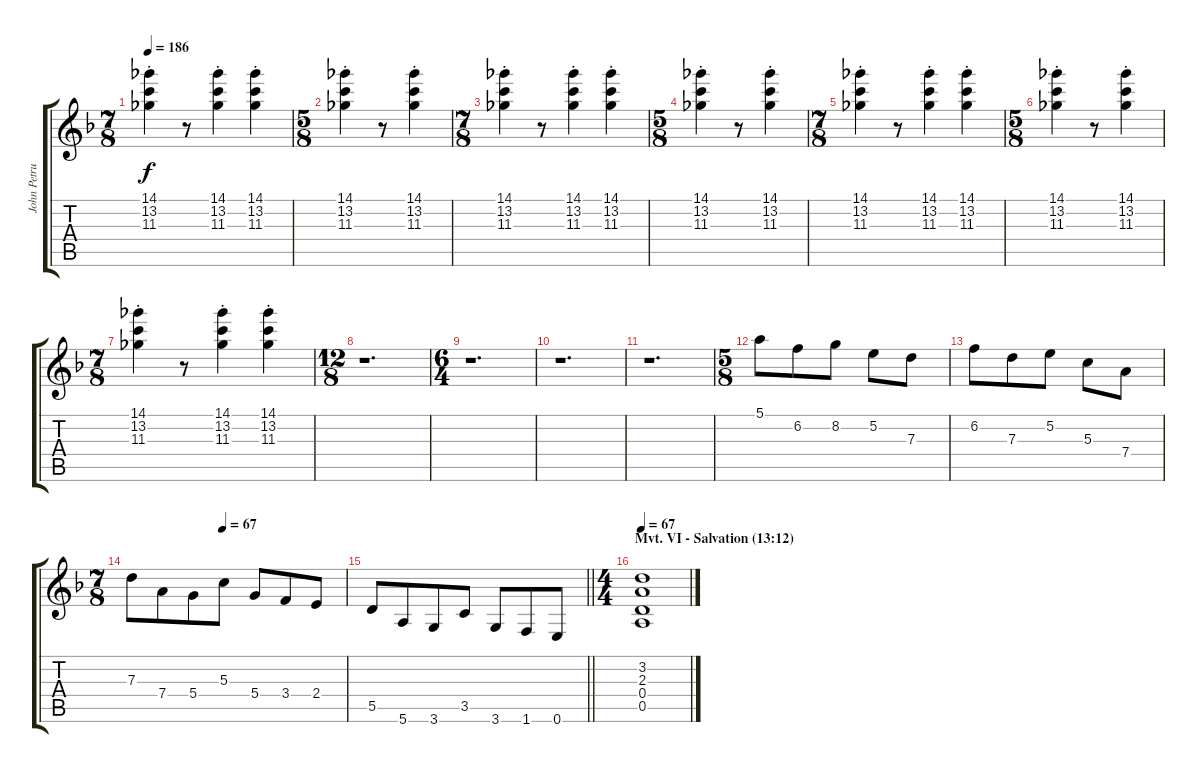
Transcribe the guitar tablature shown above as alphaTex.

\track ("John Petrucci Gtr. 2" "John Petru") {instrument distortionguitar}
\staff {score tabs}
\tuning (E4 B3 G3 D3 A2 E2) {hide}
\ts (7 8)
\tempo 186
\clef g2
\ks dminor
(14.1{st} 13.2{st} 11.3{st}).4{dy f} r.8 (14.1{st} 13.2{st} 11.3{st}).4 (14.1{st} 13.2{st} 11.3{st}).4 |
\ts (5 8)
(14.1{st} 13.2{st} 11.3{st}).4 r.8 (14.1{st} 13.2{st} 11.3{st}).4 |
\ts (7 8)
(14.1{st} 13.2{st} 11.3{st}).4 r.8 (14.1{st} 13.2{st} 11.3{st}).4 (14.1{st} 13.2{st} 11.3{st}).4 |
\ts (5 8)
(14.1{st} 13.2{st} 11.3{st}).4 r.8 (14.1{st} 13.2{st} 11.3{st}).4 |
\ts (7 8)
(14.1{st} 13.2{st} 11.3{st}).4 r.8 (14.1{st} 13.2{st} 11.3{st}).4 (14.1{st} 13.2{st} 11.3{st}).4 |
\ts (5 8)
(14.1{st} 13.2{st} 11.3{st}).4 r.8 (14.1{st} 13.2{st} 11.3{st}).4 |
\ts (7 8)
(14.1{st} 13.2{st} 11.3{st}).4 r.8 (14.1{st} 13.2{st} 11.3{st}).4 (14.1{st} 13.2{st} 11.3{st}).4 |
\ts (12 8)
r.1{d} |
\ts (6 4)
r.1{d} |
r.1{d} |
r.1{d} |
\ts (5 8)
5.1.8{volume 13 balance 16 instrument distortionguitar} 6.2.8 8.2.8 5.2.8 7.3.8 |
6.2.8 7.3.8 5.2.8 5.3.8 7.4.8 |
\ts (7 8)
\tempo (67 0.42857142857142855)
7.3.8 7.4.8 5.4.8 5.3.8 5.4.8 3.4.8 2.4.8 |
\barLineRight lightlight
5.5.8 5.6.8 3.6.8 3.5.8 3.6.8 1.6.8 0.6.8 |
\ts (4 4)
\section ("" "Mvt. VI - Salvation (13:12)")
\tempo 67
(3.2 2.3 0.4 0.5).1
